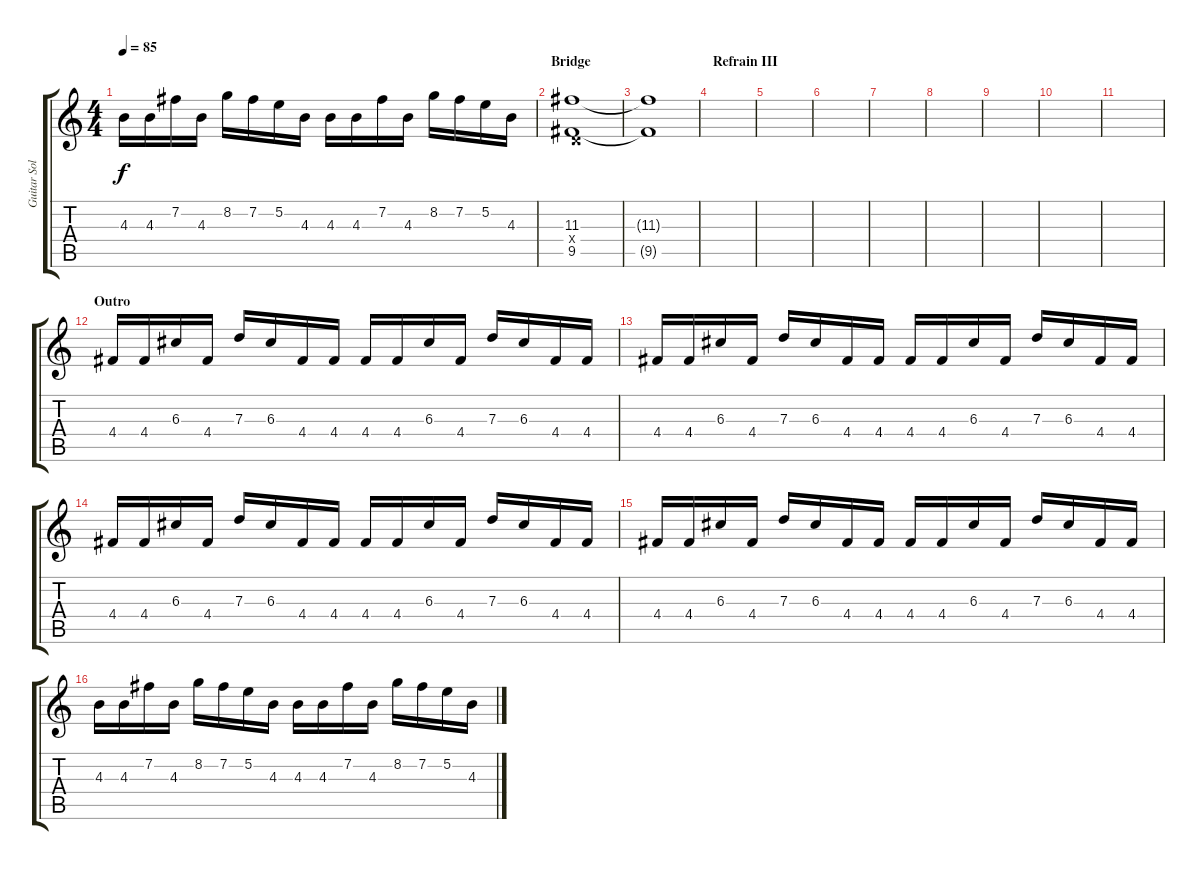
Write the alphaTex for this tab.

\track ("Guitar Solo" "Guitar Sol") {instrument distortionguitar}
\staff {score tabs}
\tuning (E4 B3 G3 D3 A2 E2) {hide}
\ts (4 4)
\tempo 85
\clef g2
\ks c
4.3.16{dy f} 4.3.16 7.2.16 4.3.16 8.2.16 7.2.16 5.2.16 4.3.16 4.3.16 4.3.16 7.2.16 4.3.16 8.2.16 7.2.16 5.2.16 4.3.16 |
\section ("" "Bridge")
(11.3 0.4{x} 9.5).1{volume 0} |
(11.3{t} 9.5{t}).1 |
\section ("" "Refrain III")
|
|
|
|
|
|
|
|
\section ("" "Outro")
4.4.16 4.4.16 6.3.16 4.4.16 7.3.16 6.3.16 4.4.16 4.4.16 4.4.16 4.4.16 6.3.16 4.4.16 7.3.16 6.3.16 4.4.16 4.4.16 |
4.4.16 4.4.16 6.3.16 4.4.16 7.3.16 6.3.16 4.4.16 4.4.16 4.4.16 4.4.16 6.3.16 4.4.16 7.3.16 6.3.16 4.4.16 4.4.16 |
4.4.16 4.4.16 6.3.16 4.4.16 7.3.16 6.3.16 4.4.16 4.4.16 4.4.16 4.4.16 6.3.16 4.4.16 7.3.16 6.3.16 4.4.16 4.4.16 |
4.4.16 4.4.16 6.3.16 4.4.16 7.3.16 6.3.16 4.4.16 4.4.16 4.4.16 4.4.16 6.3.16 4.4.16 7.3.16 6.3.16 4.4.16 4.4.16 |
4.3.16 4.3.16 7.2.16 4.3.16 8.2.16 7.2.16 5.2.16 4.3.16 4.3.16 4.3.16 7.2.16 4.3.16 8.2.16 7.2.16 5.2.16 4.3.16
